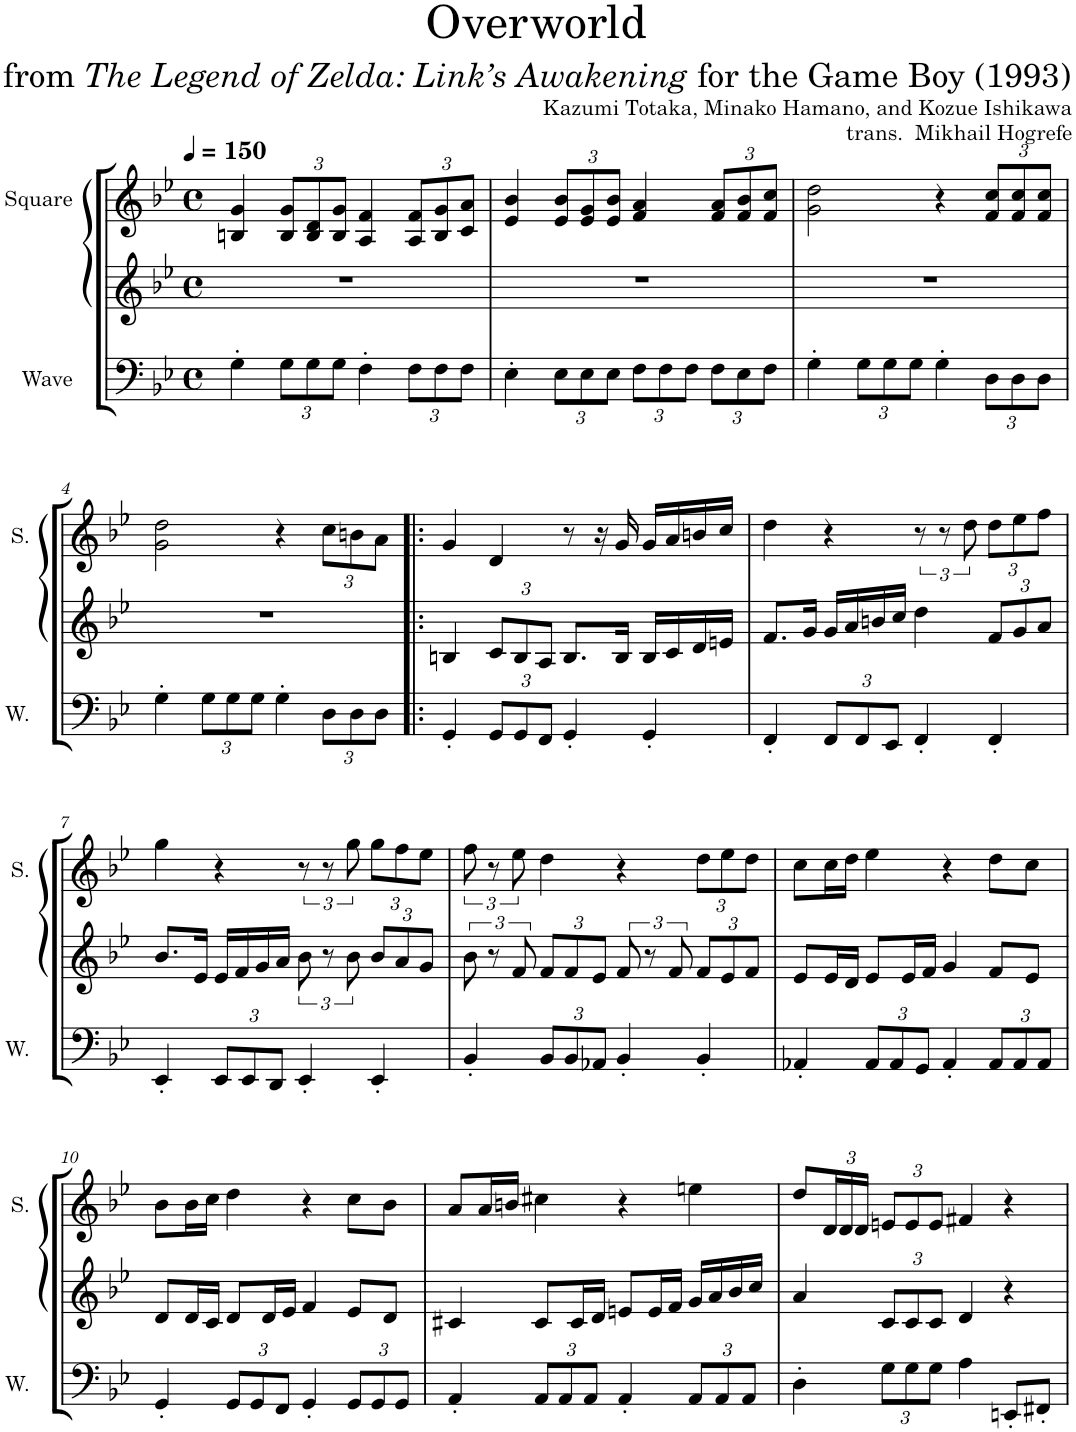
**kern	**kern	**kern
*part3	*part2	*part1
*staff3	*staff2	*staff1
*I"Wave	*I"Square Synthesizer	*I"Square
*I'W.	*	*I'S.
*clefF4	*clefG2	*clefG2
*k[b-e-]	*k[b-e-]	*k[b-e-]
*M4/4	*M4/4	*M4/4
*met(c)	*met(c)	*met(c)
*MM150	*MM150	*MM150
=1	=1	=1
4G'\	1r	4Bn/ 4g/
*Xbrackettup	*	*Xbrackettup
12G\L	.	12B/ 12g/L
12G\	.	12B/ 12d/
12G\J	.	12B/ 12g/J
4F'\	.	4A/ 4f/
12F\L	.	12A/ 12f/L
12F\	.	12B/ 12g/
12F\J	.	12c/ 12a/J
=2	=2	=2
4E-'\	1r	4e-/ 4b-/
12E-\L	.	12e-/ 12b-/L
12E-\	.	12e-/ 12g/
12E-\J	.	12e-/ 12b-/J
12F\L	.	4f/ 4a/
12F\	.	.
12F\J	.	.
12F\L	.	12f/ 12a/L
12E-\	.	12f/ 12b-/
12F\J	.	12f/ 12cc/J
=3	=3	=3
4G'\	1r	2g\ 2dd\
12G\L	.	.
12G\	.	.
12G\J	.	.
4G'\	.	4r
12D\L	.	12f/ 12cc/L
12D\	.	12f/ 12cc/
12D\J	.	12f/ 12cc/J
!!LO:LB:g=z
=4	=4	=4
4G'\	1r	2g\ 2dd\
12G\L	.	.
12G\	.	.
12G\J	.	.
4G'\	.	4r
12D\L	.	12cc\L
12D\	.	12bn\
12D\J	.	12a\J
=5!|:	=5!|:	=5!|:
4GG'/	4Bn/	4g/
*	*Xbrackettup	*
12GG/L	12c/L	4d/
12GG/	12B/	.
12FF/J	12A/J	.
4GG'/	8.B/L	8r
.	.	16r
.	16B/Jk	16g/
4GG'/	16B/LL	16g/LL
.	16c/	16a/
.	16d/	16bn/
.	16en/JJ	16cc/JJ
=6	=6	=6
4FF'/	8.f/L	4dd\
.	16g/Jk	.
12FF/L	16g/LL	4r
.	16a/	.
12FF/	.	.
.	16bn/	.
12EE-/J	.	.
.	16cc/JJ	.
*	*	*brackettup
4FF'/	4dd\	12r
.	.	12r
.	.	12dd\
*	*	*Xbrackettup
4FF'/	12f/L	12dd\L
.	12g/	12ee-\
.	12a/J	12ff\J
!!LO:LB:g=z
=7	=7	=7
4EE-'/	8.b-/L	4gg\
.	16e-/Jk	.
12EE-/L	16e-/LL	4r
.	16f/	.
12EE-/	.	.
.	16g/	.
12DD/J	.	.
.	16a/JJ	.
*	*brackettup	*brackettup
4EE-'/	12b-\	12r
.	12r	12r
.	12b-\	12gg\
*	*Xbrackettup	*Xbrackettup
4EE-'/	12b-/L	12gg\L
.	12a/	12ff\
.	12g/J	12ee-\J
=8	=8	=8
*	*brackettup	*brackettup
4BB-'/	12b-\	12ff\
.	12r	12r
.	12f/	12ee-\
*	*Xbrackettup	*
12BB-/L	12f/L	4dd\
12BB-/	12f/	.
12AA-X/J	12e-/J	.
*	*brackettup	*
4BB-'/	12f/	4r
.	12r	.
.	12f/	.
*	*Xbrackettup	*Xbrackettup
4BB-'/	12f/L	12dd\L
.	12e-/	12ee-\
.	12f/J	12dd\J
=9	=9	=9
4AA-X'/	8e-/L	8cc\L
.	16e-/L	16cc\L
.	16d/JJ	16dd\JJ
12AA-/L	8e-/L	4ee-\
12AA-/	.	.
.	16e-/L	.
12GG/J	.	.
.	16f/JJ	.
4AA-'/	4g/	4r
12AA-/L	8f/L	8dd\L
12AA-/	.	.
.	8e-/J	8cc\J
12AA-/J	.	.
!!LO:LB:g=z
=10	=10	=10
4GG'/	8d/L	8b-\L
.	16d/L	16b-\L
.	16c/JJ	16cc\JJ
12GG/L	8d/L	4dd\
12GG/	.	.
.	16d/L	.
12FF/J	.	.
.	16e-/JJ	.
4GG'/	4f/	4r
12GG/L	8e-/L	8cc\L
12GG/	.	.
.	8d/J	8b-\J
12GG/J	.	.
=11	=11	=11
4AA'/	4c#X/	8a/L
.	.	16a/L
.	.	16bn/JJ
12AA/L	8c#/L	4cc#X\
12AA/	.	.
.	16c#/L	.
12AA/J	.	.
.	16d/JJ	.
4AA'/	8en/L	4r
.	16e/L	.
.	16f/JJ	.
12AA/L	16g/LL	4een\
.	16a/	.
12AA/	.	.
.	16b-/	.
12AA/J	.	.
.	16cc/JJ	.
=12	=12	=12
4D'\	4a/	8dd/L
.	.	24d/L
.	.	24d/
.	.	24d/JJ
12G\L	12c/L	12en/L
12G\	12c/	12e/
12G\J	12c/J	12e/J
4A\	4d/	4f#X/
8EEn'/L	4r	4r
8FF#X'/J	.	.
=	=	=
*-	*-	*-
